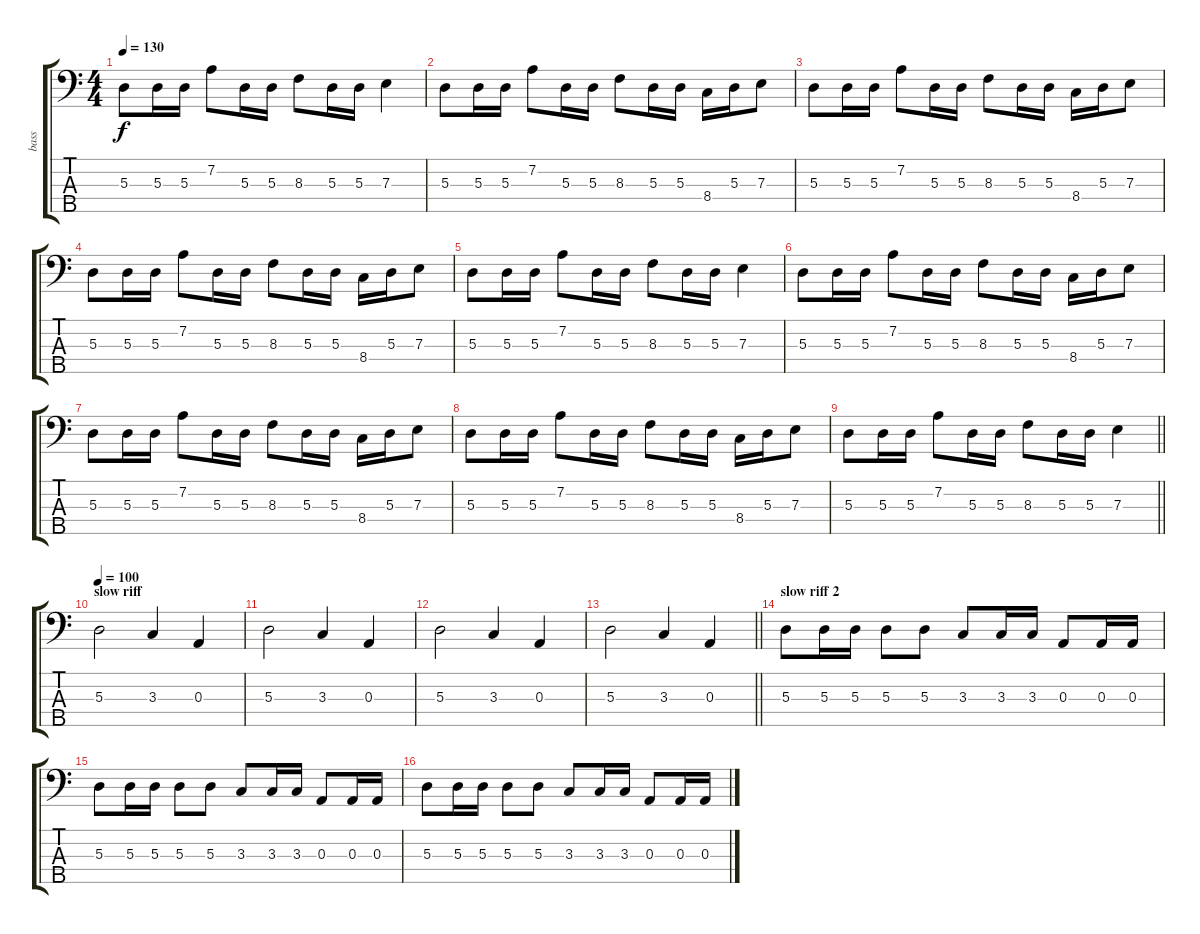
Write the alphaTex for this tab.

\track ("bass" "bass") {instrument electricbassfinger}
\staff {score tabs}
\tuning (G2 D2 A1 E1 B0) {hide}
\ts (4 4)
\tempo 130
\clef f4
\ks c
5.3.8{dy f} 5.3.16 5.3.16 7.2.8 5.3.16 5.3.16 8.3.8 5.3.16 5.3.16 7.3.4 |
5.3.8 5.3.16 5.3.16 7.2.8 5.3.16 5.3.16 8.3.8 5.3.16 5.3.16 8.4.16 5.3.16 7.3.8 |
5.3.8 5.3.16 5.3.16 7.2.8 5.3.16 5.3.16 8.3.8 5.3.16 5.3.16 8.4.16 5.3.16 7.3.8 |
5.3.8 5.3.16 5.3.16 7.2.8 5.3.16 5.3.16 8.3.8 5.3.16 5.3.16 8.4.16 5.3.16 7.3.8 |
5.3.8 5.3.16 5.3.16 7.2.8 5.3.16 5.3.16 8.3.8 5.3.16 5.3.16 7.3.4 |
5.3.8 5.3.16 5.3.16 7.2.8 5.3.16 5.3.16 8.3.8 5.3.16 5.3.16 8.4.16 5.3.16 7.3.8 |
5.3.8 5.3.16 5.3.16 7.2.8 5.3.16 5.3.16 8.3.8 5.3.16 5.3.16 8.4.16 5.3.16 7.3.8 |
5.3.8 5.3.16 5.3.16 7.2.8 5.3.16 5.3.16 8.3.8 5.3.16 5.3.16 8.4.16 5.3.16 7.3.8 |
\barLineRight lightlight
5.3.8 5.3.16 5.3.16 7.2.8 5.3.16 5.3.16 8.3.8 5.3.16 5.3.16 7.3.4 |
\section ("" "slow riff")
\tempo 100
5.3.2 3.3.4 0.3.4 |
5.3.2 3.3.4 0.3.4 |
5.3.2 3.3.4 0.3.4 |
\barLineRight lightlight
5.3.2 3.3.4 0.3.4 |
\section ("" "slow riff 2")
5.3.8 5.3.16 5.3.16 5.3.8 5.3.8 3.3.8 3.3.16 3.3.16 0.3.8 0.3.16 0.3.16 |
5.3.8 5.3.16 5.3.16 5.3.8 5.3.8 3.3.8 3.3.16 3.3.16 0.3.8 0.3.16 0.3.16 |
5.3.8 5.3.16 5.3.16 5.3.8 5.3.8 3.3.8 3.3.16 3.3.16 0.3.8 0.3.16 0.3.16
